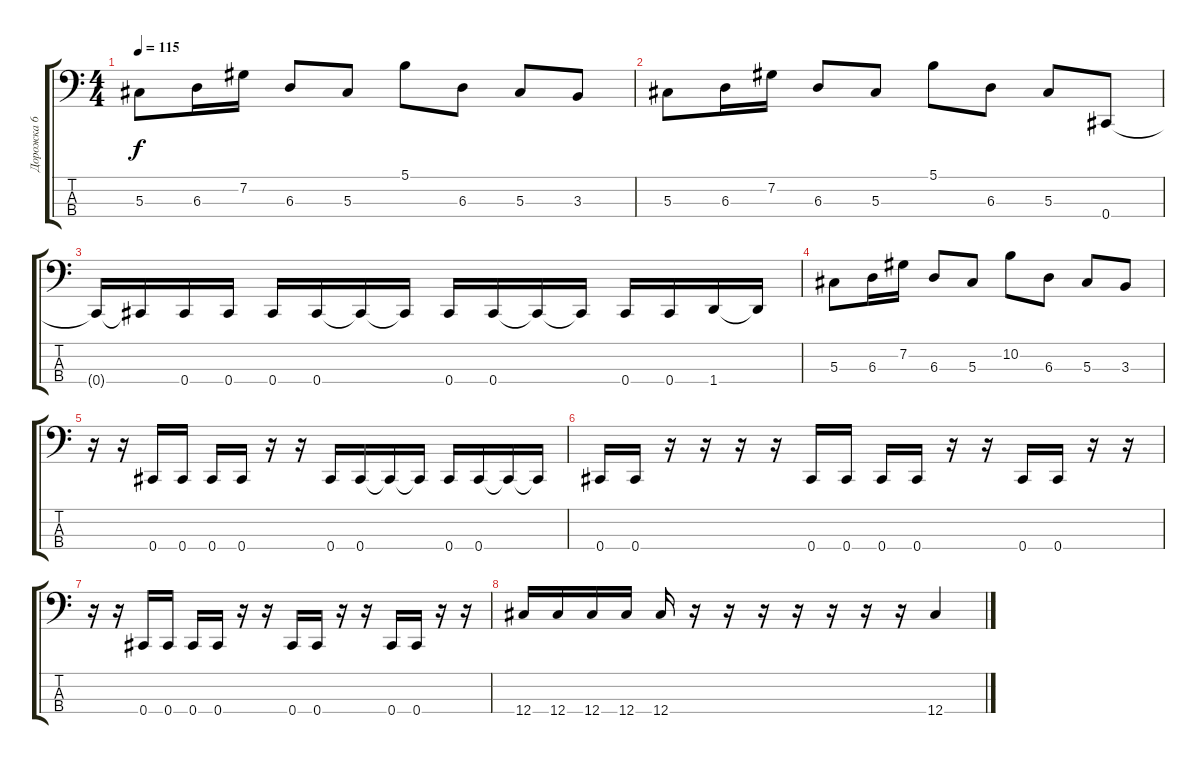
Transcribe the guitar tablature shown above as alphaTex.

\track ("Дорожка 6" "Дорожка 6") {instrument electricbassfinger}
\staff {score tabs}
\tuning (Gb2 Db2 Ab1 Db1) {hide}
\ts (4 4)
\tempo 115
\clef f4
\ks c
5.3.8{dy f} 6.3.16 7.2.16 6.3.8 5.3.8 5.1.8 6.3.8 5.3.8 3.3.8 |
5.3.8 6.3.16 7.2.16 6.3.8 5.3.8 5.1.8 6.3.8 5.3.8 0.4.8 |
0.4{t}.16 0.4{t}.16 0.4.16 0.4.16 0.4.16 0.4.16 0.4{t}.16 0.4{t}.16 0.4.16 0.4.16 0.4{t}.16 0.4{t}.16 0.4.16 0.4.16 1.4.16 1.4{t}.16 |
5.3.8 6.3.16 7.2.16 6.3.8 5.3.8 10.2.8 6.3.8 5.3.8 3.3.8 |
r.16 r.16 0.4.16 0.4.16 0.4.16 0.4.16 r.16 r.16 0.4.16 0.4.16 0.4{t}.16 0.4{t}.16 0.4.16 0.4.16 0.4{t}.16 0.4{t}.16 |
0.4.16 0.4.16 r.16 r.16 r.16 r.16 0.4.16 0.4.16 0.4.16 0.4.16 r.16 r.16 0.4.16 0.4.16 r.16 r.16 |
r.16 r.16 0.4.16 0.4.16 0.4.16 0.4.16 r.16 r.16 0.4.16 0.4.16 r.16 r.16 0.4.16 0.4.16 r.16 r.16 |
12.4.16 12.4.16 12.4.16 12.4.16 12.4.16 r.16 r.16 r.16 r.16 r.16 r.16 r.16 12.4.4
